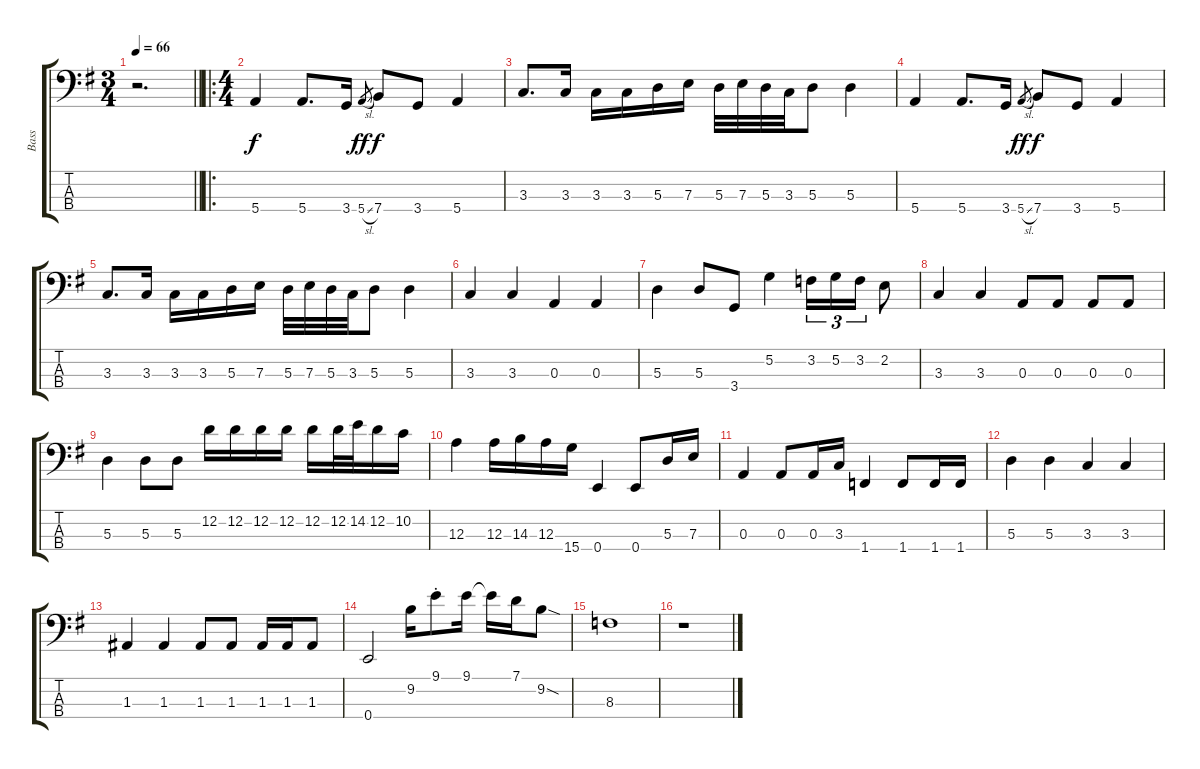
\track ("Bass" "Bass") {instrument electricbassfinger}
\staff {score tabs}
\tuning (G2 D2 A1 E1) {hide}
\ts (3 4)
\tempo 66
\clef f4
\barLineRight lightlight
\ks g
r.2{d dy f} |
\ro
\ts (4 4)
5.4.4 5.4.8{d} 3.4.16 5.4{sl}.8{gr dy ff} 7.4.8{dy f} 3.4.8 5.4.4 |
3.3.8{d} 3.3.16 3.3.16 3.3.16 5.3.16 7.3.16 5.3.32 7.3.32 5.3.32 3.3.32 5.3.8 5.3.4 |
5.4.4 5.4.8{d} 3.4.16 5.4{sl}.8{gr dy ff} 7.4.8{dy f} 3.4.8 5.4.4 |
3.3.8{d} 3.3.16 3.3.16 3.3.16 5.3.16 7.3.16 5.3.32 7.3.32 5.3.32 3.3.32 5.3.8 5.3.4 |
3.3.4 3.3.4 0.3.4 0.3.4 |
5.3.4 5.3.8 3.4.8 5.2.4 3.2.16{tu (3 2)} 5.2.16{tu (3 2)} 3.2.16{tu (3 2)} 2.2.8 |
3.3.4 3.3.4 0.3.8 0.3.8 0.3.8 0.3.8 |
5.3.4 5.3.8 5.3.8 12.2.16 12.2.16 12.2.16 12.2.16 12.2.16 12.2.32 14.2.32 12.2.16 10.2.16 |
12.3.4 12.3.16 14.3.16 12.3.16 15.4.16 0.4.4 0.4.8 5.3.16 7.3.16 |
0.3.4 0.3.8 0.3.16 3.3.16 1.4.4 1.4.8 1.4.16 1.4.16 |
5.3.4 5.3.4 3.3.4 3.3.4 |
1.3.4 1.3.4 1.3.8 1.3.8 1.3.16 1.3.16 1.3.8 |
0.4.2 9.2.16 9.1{st}.8 9.1.16 9.1{t}.16 7.1.16 9.2{sod}.8 |
8.3.1 |
r.1
